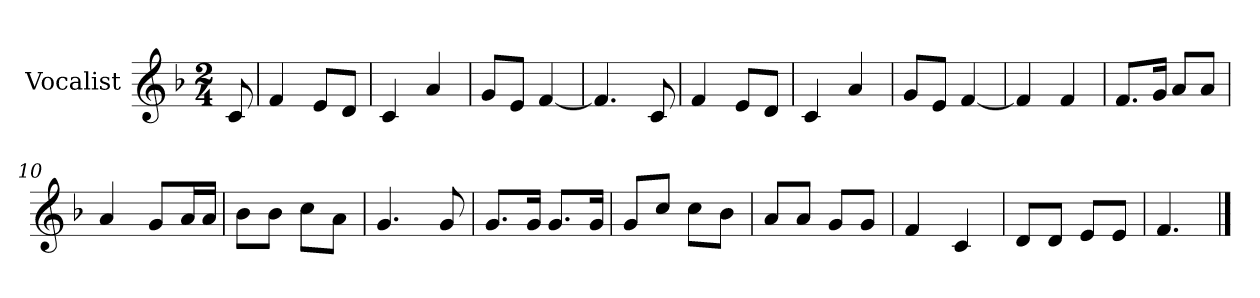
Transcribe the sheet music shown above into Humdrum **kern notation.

**kern
*part1
*staff1
*I"Vocalist
*k[b-]
*F:
*M2/4
=
8c
=1
4f
8eL
8dJ
=2
4c
4a
=3
8gL
8eJ
[4f
=4
4.f]
8c
=5
4f
8eL
8dJ
=6
4c
4a
=7
8gL
8eJ
[4f
=8
4f]
4f
=9
8.fL
16gJk
8aL
8aJ
=10
4a
8gL
16aL
16aJJ
=11
8b-L
8b-J
8ccL
8aJ
=12
4.g
8g
=13
8.gL
16gJk
8.gL
16gJk
=14
8gL
8ccJ
8ccL
8b-J
=15
8aL
8aJ
8gL
8gJ
=16
4f
4c
=17
8dL
8dJ
8eL
8eJ
=18
4.f
==
*-
